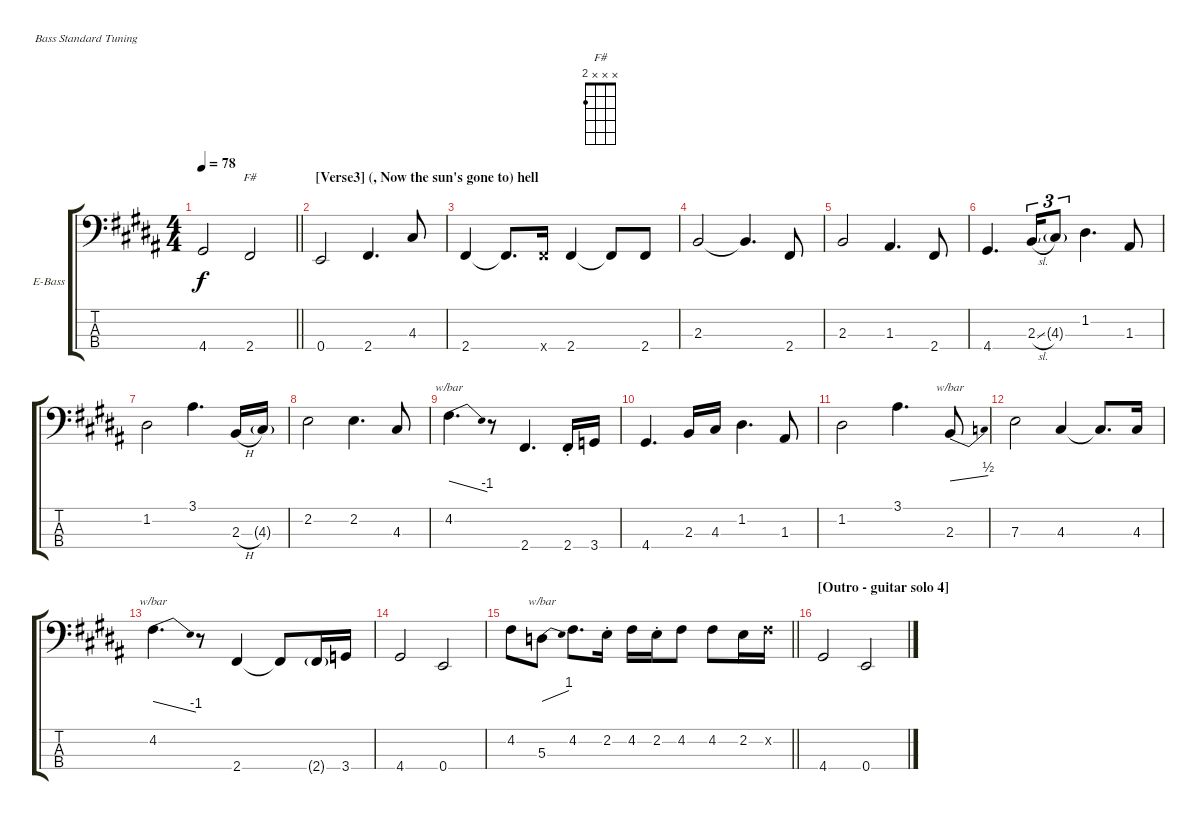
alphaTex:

\bracketExtendMode groupsimilarinstruments
\firstSystemTrackNameOrientation horizontal
\otherSystemsTrackNameOrientation horizontal
\track ("Bass" "E-Bass") {instrument electricbassfinger}
\staff {score tabs}
\tuning (G2 D2 A1 E1)
\chord ("F#" x x x 2)
\ts (4 4)
\tempo 78
\clef f4
\barLineRight lightlight
\ks g#minor
4.4.2{dy f} 2.4.2{ch "F#"} |
\section ("" "[Verse3] (, Now the sun's gone to) hell ")
0.4.2 2.4.4{d} 4.3.8 |
2.4.4 2.4{t}.8{d} 2.4{x}.16 2.4.4 2.4{t}.8 2.4.8 |
2.3.2 2.3{t}.4{d} 2.4.8 |
2.3.2 1.3.4{d} 2.4.8 |
4.4.4{d} 2.3{sl}.16{tu (3 2)} 4.3{g}.8{tu (3 2)} 1.2.4{d} 1.3.8 |
1.2.2 3.1.4{d} 2.3{h}.16 4.3{g}.16 |
2.2.2 2.2.4{d} 4.3.8 |
4.2.4{d tbe (dive default 44.4 0 60 -4)} r.8 2.4.4{d} 2.4{st}.16 3.4.16 |
4.4.4{d} 2.3.16 4.3.16 1.2.4{d} 1.3.8 |
1.2.2 3.1.4{d} 2.3.8{tbe (dive default 24.599999999999998 0 59.4 2)} |
7.3.2 4.3.4 4.3{t}.8{d} 4.3.16 |
4.2.4{d tbe (dive default 44.4 0 60 -4)} r.8 2.4.4 2.4{t}.8 2.4{g}.16 3.4.16 |
4.4.2 0.4.2 |
\barLineRight lightlight
4.2.8 5.3.8{tbe (dive default 27 0 50.4 4)} 4.2.8{d} 2.2{st}.16 4.2.16 2.2{st}.16 4.2.8 4.2.8 2.2.16 4.2{x}.16 |
\section ("" "[Outro - guitar solo 4] ")
4.4.2 0.4.2
